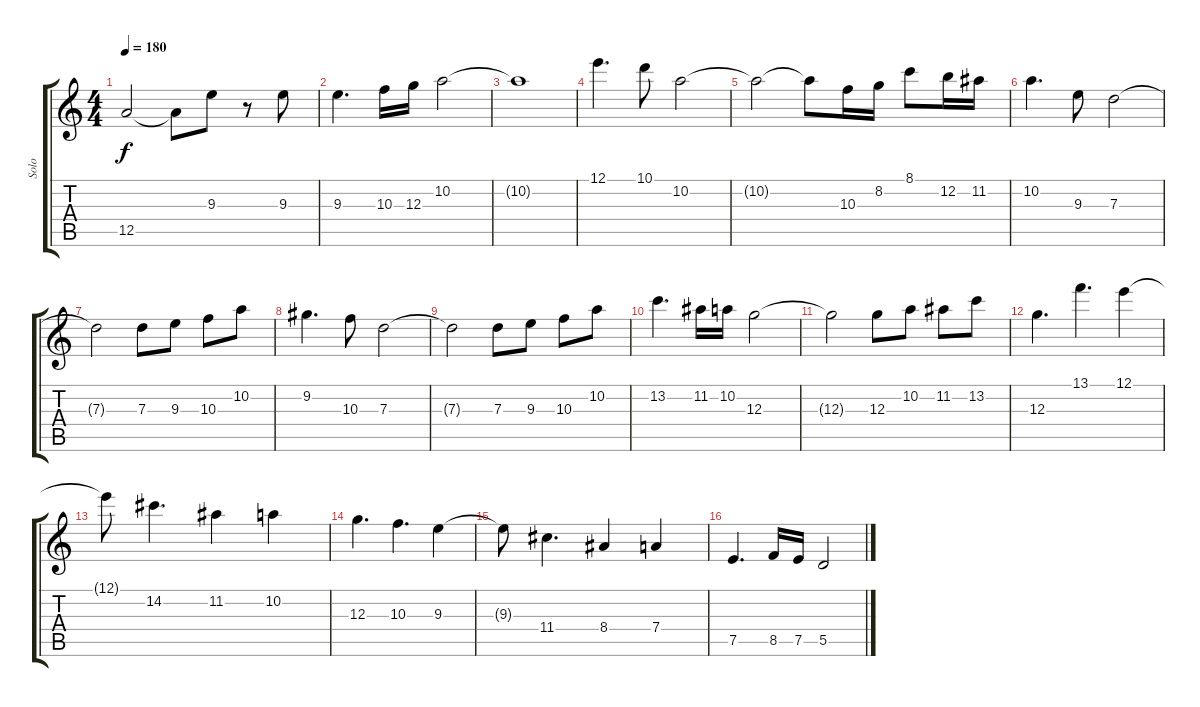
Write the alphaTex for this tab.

\track ("Solo" "Solo") {instrument distortionguitar}
\staff {score tabs}
\tuning (E4 B3 G3 D3 A2 E2) {hide}
\ts (4 4)
\tempo 180
\clef g2
\ks c
12.5{t}.2{dy f} 12.5{t}.8 9.3.8 r.8 9.3.8 |
9.3.4{d} 10.3.16 12.3.16 10.2.2 |
10.2{t}.1 |
12.1.4{d} 10.1.8 10.2.2 |
10.2{t}.2 10.2{t}.8 10.3.16 8.2.16 8.1.8 12.2.16 11.2.16 |
10.2.4{d} 9.3.8 7.3.2 |
7.3{t}.2 7.3.8 9.3.8 10.3.8 10.2.8 |
9.2.4{d} 10.3.8 7.3.2 |
7.3{t}.2 7.3.8 9.3.8 10.3.8 10.2.8 |
13.2.4{d} 11.2.16 10.2.16 12.3.2 |
12.3{t}.2 12.3.8 10.2.8 11.2.8 13.2.8 |
12.3.4{d} 13.1.4{d} 12.1.4 |
12.1{t}.8 14.2.4{d} 11.2.4 10.2.4 |
12.3.4{d} 10.3.4{d} 9.3.4 |
9.3{t}.8 11.4.4{d} 8.4.4 7.4.4 |
7.5.4{d} 8.5.16 7.5.16 5.5.2
